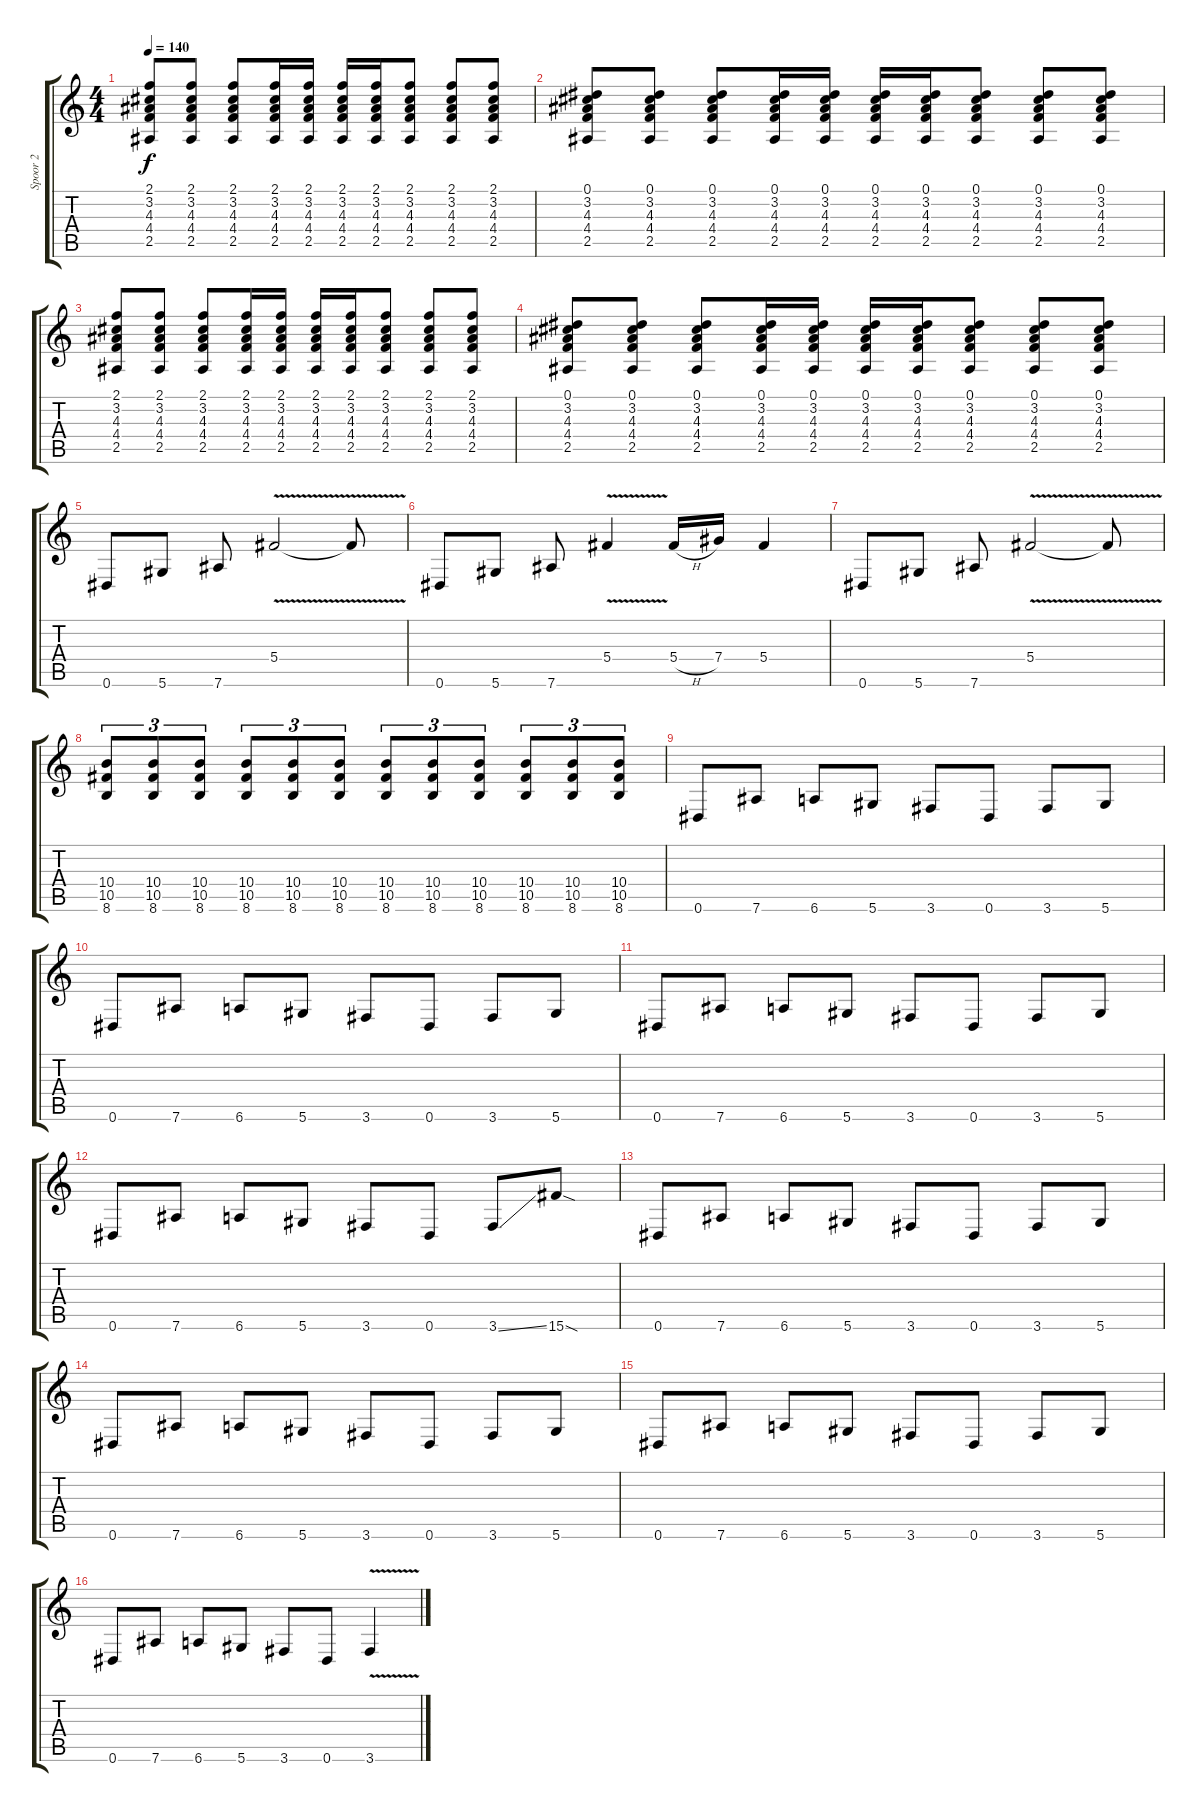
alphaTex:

\track ("Spoor 2" "Spoor 2") {instrument distortionguitar}
\staff {score tabs}
\tuning (Eb4 Bb3 Gb3 Db3 Ab2 Eb2) {hide}
\ts (4 4)
\tempo 140
\clef g2
\ks c
(2.1 3.2 4.3 4.4 2.5).8{dy f} (2.1 3.2 4.3 4.4 2.5).8 (2.1 3.2 4.3 4.4 2.5).8 (2.1 3.2 4.3 4.4 2.5).16 (2.1 3.2 4.3 4.4 2.5).16 (2.1 3.2 4.3 4.4 2.5).16 (2.1 3.2 4.3 4.4 2.5).16 (2.1 3.2 4.3 4.4 2.5).8 (2.1 3.2 4.3 4.4 2.5).8 (2.1 3.2 4.3 4.4 2.5).8 |
(0.1 3.2 4.3 4.4 2.5).8 (0.1 3.2 4.3 4.4 2.5).8 (0.1 3.2 4.3 4.4 2.5).8 (0.1 3.2 4.3 4.4 2.5).16 (0.1 3.2 4.3 4.4 2.5).16 (0.1 3.2 4.3 4.4 2.5).16 (0.1 3.2 4.3 4.4 2.5).16 (0.1 3.2 4.3 4.4 2.5).8 (0.1 3.2 4.3 4.4 2.5).8 (0.1 3.2 4.3 4.4 2.5).8 |
(2.1 3.2 4.3 4.4 2.5).8 (2.1 3.2 4.3 4.4 2.5).8 (2.1 3.2 4.3 4.4 2.5).8 (2.1 3.2 4.3 4.4 2.5).16 (2.1 3.2 4.3 4.4 2.5).16 (2.1 3.2 4.3 4.4 2.5).16 (2.1 3.2 4.3 4.4 2.5).16 (2.1 3.2 4.3 4.4 2.5).8 (2.1 3.2 4.3 4.4 2.5).8 (2.1 3.2 4.3 4.4 2.5).8 |
(0.1 3.2 4.3 4.4 2.5).8 (0.1 3.2 4.3 4.4 2.5).8 (0.1 3.2 4.3 4.4 2.5).8 (0.1 3.2 4.3 4.4 2.5).16 (0.1 3.2 4.3 4.4 2.5).16 (0.1 3.2 4.3 4.4 2.5).16 (0.1 3.2 4.3 4.4 2.5).16 (0.1 3.2 4.3 4.4 2.5).8 (0.1 3.2 4.3 4.4 2.5).8 (0.1 3.2 4.3 4.4 2.5).8 |
0.6.8 5.6.8 7.6.8 5.4{v}.2 5.4{t}.8 |
0.6.8 5.6.8 7.6.8 5.4{v}.4 5.4{h}.16 7.4.16 5.4.4 |
0.6.8 5.6.8 7.6.8 5.4{v}.2 5.4{t}.8 |
(10.4 10.5 8.6).8{tu (3 2)} (10.4 10.5 8.6).8{tu (3 2)} (10.4 10.5 8.6).8{tu (3 2)} (10.4 10.5 8.6).8{tu (3 2)} (10.4 10.5 8.6).8{tu (3 2)} (10.4 10.5 8.6).8{tu (3 2)} (10.4 10.5 8.6).8{tu (3 2)} (10.4 10.5 8.6).8{tu (3 2)} (10.4 10.5 8.6).8{tu (3 2)} (10.4 10.5 8.6).8{tu (3 2)} (10.4 10.5 8.6).8{tu (3 2)} (10.4 10.5 8.6).8{tu (3 2)} |
0.6.8 7.6.8 6.6.8 5.6.8 3.6.8 0.6.8 3.6.8 5.6.8 |
0.6.8 7.6.8 6.6.8 5.6.8 3.6.8 0.6.8 3.6.8 5.6.8 |
0.6.8 7.6.8 6.6.8 5.6.8 3.6.8 0.6.8 3.6.8 5.6.8 |
0.6.8 7.6.8 6.6.8 5.6.8 3.6.8 0.6.8 3.6{ss}.8 15.6{sod}.8 |
0.6.8 7.6.8 6.6.8 5.6.8 3.6.8 0.6.8 3.6.8 5.6.8 |
0.6.8 7.6.8 6.6.8 5.6.8 3.6.8 0.6.8 3.6.8 5.6.8 |
0.6.8 7.6.8 6.6.8 5.6.8 3.6.8 0.6.8 3.6.8 5.6.8 |
0.6.8 7.6.8 6.6.8 5.6.8 3.6.8 0.6.8 3.6{v}.4
